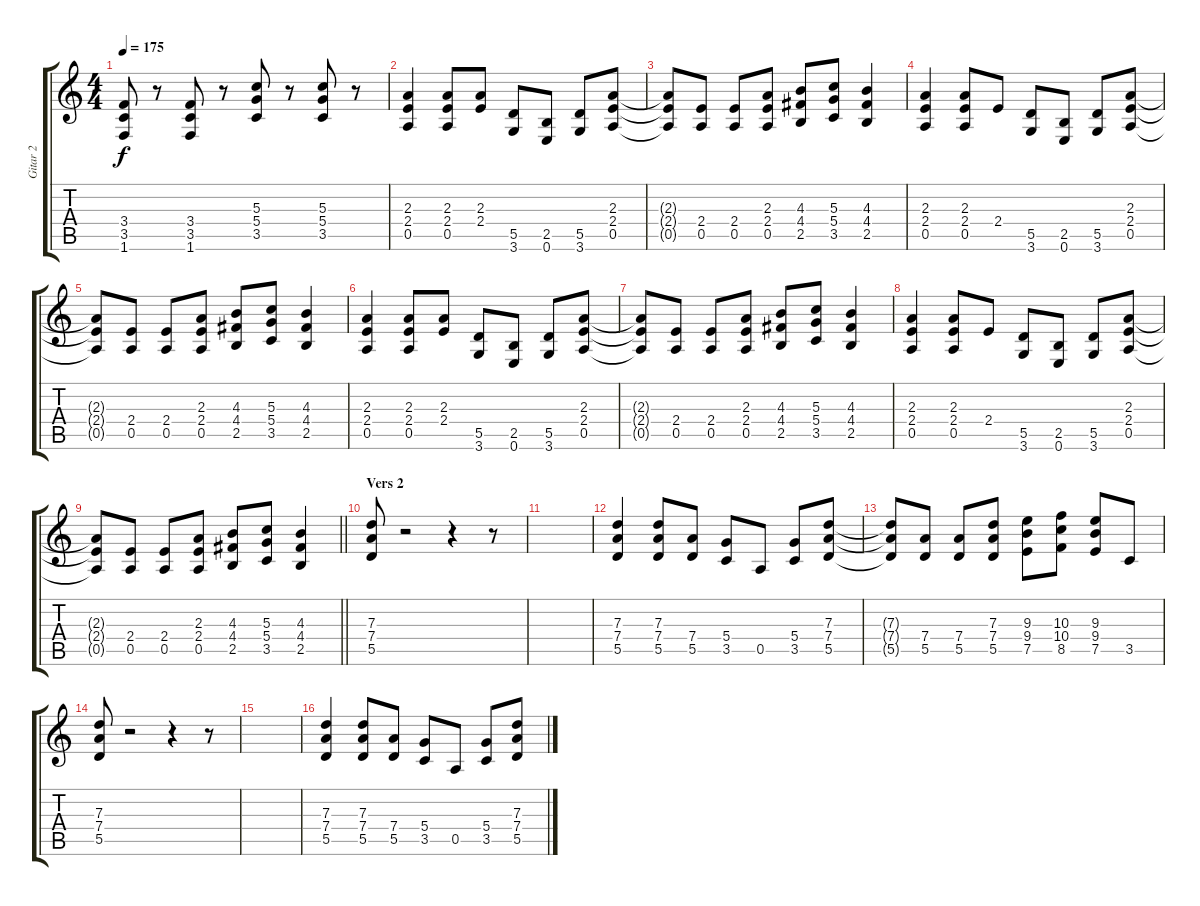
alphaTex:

\track ("Gitar 2" "Gitar 2") {instrument distortionguitar}
\staff {score tabs}
\tuning (E4 B3 G3 D3 A2 E2) {hide}
\ts (4 4)
\tempo 175
\clef g2
\ks c
(3.4 3.5 1.6).8{dy f} r.8 (3.4 3.5 1.6).8 r.8 (5.3 5.4 3.5).8 r.8 (5.3 5.4 3.5).8 r.8 |
(2.3 2.4 0.5).4 (2.3 2.4 0.5).8 (2.3 2.4).8 (5.5 3.6).8 (2.5 0.6).8 (5.5 3.6).8 (2.3 2.4 0.5).8 |
(2.3{t} 2.4{t} 0.5{t}).8 (2.4 0.5).8 (2.4 0.5).8 (2.3 2.4 0.5).8 (4.3 4.4 2.5).8 (5.3 5.4 3.5).8 (4.3 4.4 2.5).4 |
(2.3 2.4 0.5).4 (2.3 2.4 0.5).8 2.4.8 (5.5 3.6).8 (2.5 0.6).8 (5.5 3.6).8 (2.3 2.4 0.5).8 |
(2.3{t} 2.4{t} 0.5{t}).8 (2.4 0.5).8 (2.4 0.5).8 (2.3 2.4 0.5).8 (4.3 4.4 2.5).8 (5.3 5.4 3.5).8 (4.3 4.4 2.5).4 |
(2.3 2.4 0.5).4 (2.3 2.4 0.5).8 (2.3 2.4).8 (5.5 3.6).8 (2.5 0.6).8 (5.5 3.6).8 (2.3 2.4 0.5).8 |
(2.3{t} 2.4{t} 0.5{t}).8 (2.4 0.5).8 (2.4 0.5).8 (2.3 2.4 0.5).8 (4.3 4.4 2.5).8 (5.3 5.4 3.5).8 (4.3 4.4 2.5).4 |
(2.3 2.4 0.5).4 (2.3 2.4 0.5).8 2.4.8 (5.5 3.6).8 (2.5 0.6).8 (5.5 3.6).8 (2.3 2.4 0.5).8 |
\barLineRight lightlight
(2.3{t} 2.4{t} 0.5{t}).8 (2.4 0.5).8 (2.4 0.5).8 (2.3 2.4 0.5).8 (4.3 4.4 2.5).8 (5.3 5.4 3.5).8 (4.3 4.4 2.5).4 |
\section ("" "Vers 2")
(7.3 7.4 5.5).8 r.2 r.4 r.8 |
|
(7.3 7.4 5.5).4 (7.3 7.4 5.5).8 (7.4 5.5).8 (5.4 3.5).8 0.5.8 (5.4 3.5).8 (7.3 7.4 5.5).8 |
(7.3{t} 7.4{t} 5.5{t}).8 (7.4 5.5).8 (7.4 5.5).8 (7.3 7.4 5.5).8 (9.3 9.4 7.5).8 (10.3 10.4 8.5).8 (9.3 9.4 7.5).8 3.5.8 |
(7.3 7.4 5.5).8 r.2 r.4 r.8 |
|
(7.3 7.4 5.5).4 (7.3 7.4 5.5).8 (7.4 5.5).8 (5.4 3.5).8 0.5.8 (5.4 3.5).8 (7.3 7.4 5.5).8
